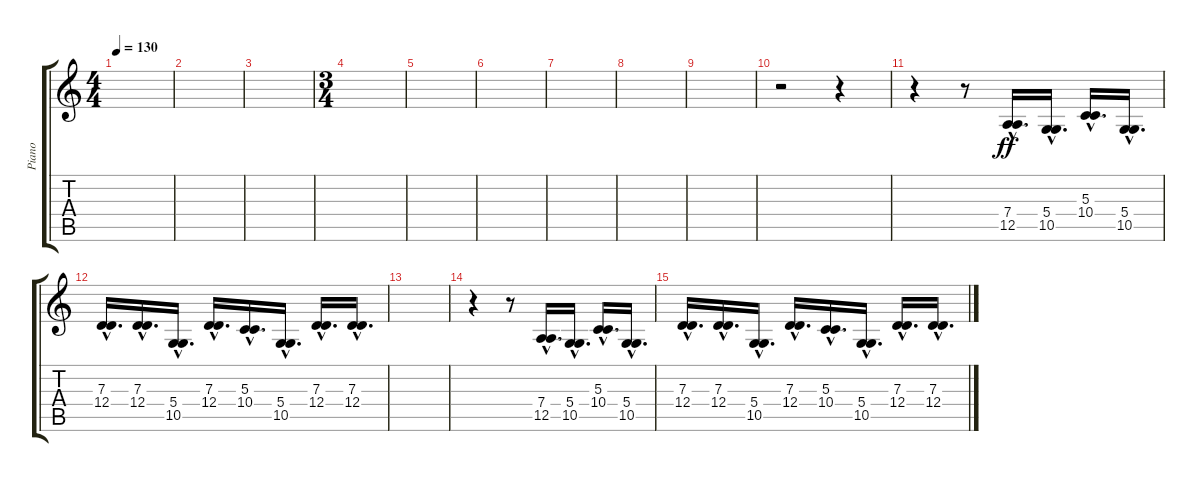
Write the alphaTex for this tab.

\track ("Piano" "Piano") {instrument acousticgrandpiano}
\staff {score tabs}
\tuning (E4 B3 G3 D3 A2 D2) {hide}
\ts (4 4)
\tempo 130
\clef g2
\ks c
|
|
|
\ts (3 4)
|
|
|
|
|
|
r.2 r.4 |
r.4 r.8 (7.4{hac} 12.5{hac}).16{d dy ff} (5.4{hac} 10.5{hac}).16{d} (5.3{hac} 10.4{hac}).16{d} (5.4{hac} 10.5{hac}).16{d} |
(7.3{hac} 12.4{hac}).16{d} (7.3{hac} 12.4{hac}).16{d} (5.4{hac} 10.5{hac}).16{d} (7.3{hac} 12.4{hac}).16{d} (5.3{hac} 10.4{hac}).16{d} (5.4{hac} 10.5{hac}).16{d} (7.3{hac} 12.4{hac}).16{d} (7.3{hac} 12.4{hac}).16{d} |
|
r.4 r.8 (7.4{hac} 12.5{hac}).16{d} (5.4{hac} 10.5{hac}).16{d} (5.3{hac} 10.4{hac}).16{d} (5.4{hac} 10.5{hac}).16{d} |
(7.3{hac} 12.4{hac}).16{d} (7.3{hac} 12.4{hac}).16{d} (5.4{hac} 10.5{hac}).16{d} (7.3{hac} 12.4{hac}).16{d} (5.3{hac} 10.4{hac}).16{d} (5.4{hac} 10.5{hac}).16{d} (7.3{hac} 12.4{hac}).16{d} (7.3{hac} 12.4{hac}).16{d}
